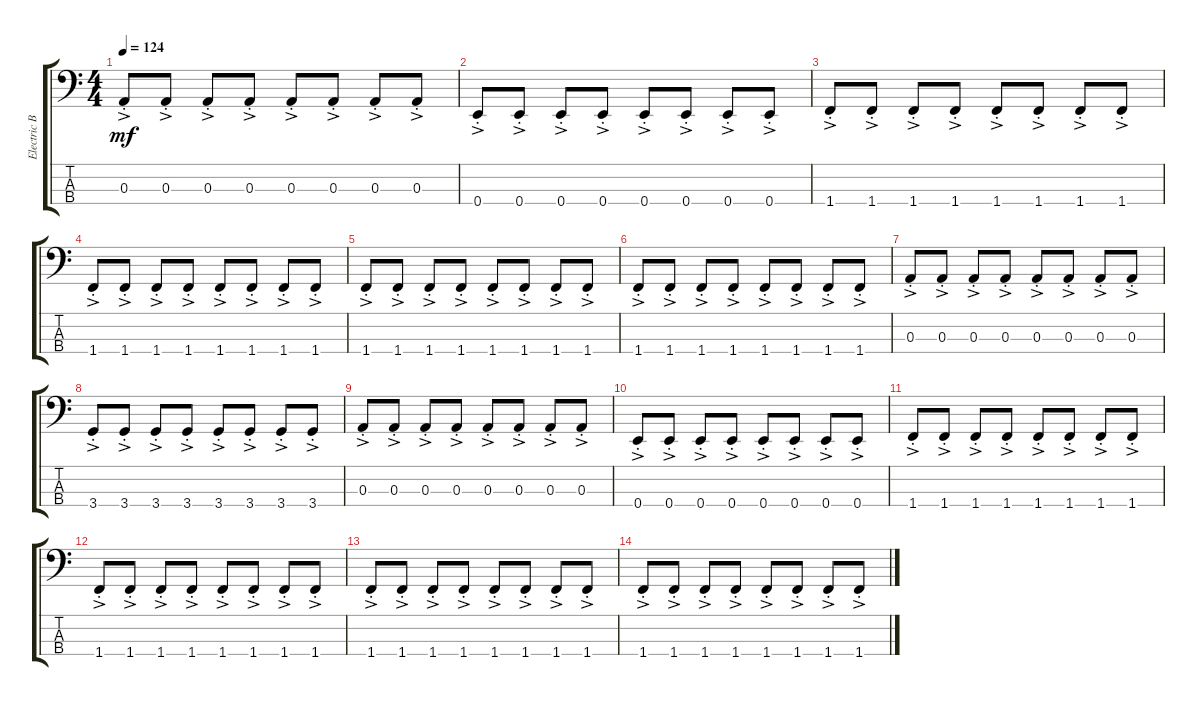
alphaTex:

\track ("Electric Bass" "Electric B") {instrument electricbassfinger}
\staff {score tabs}
\tuning (G2 D2 A1 E1) {hide}
\ts (4 4)
\tempo 124
\clef f4
\ks c
0.3{ac st}.8{dy mf} 0.3{ac st}.8 0.3{ac st}.8 0.3{ac st}.8 0.3{ac st}.8 0.3{ac st}.8 0.3{ac st}.8 0.3{ac st}.8 |
0.4{ac st}.8 0.4{ac st}.8 0.4{ac st}.8 0.4{ac st}.8 0.4{ac st}.8 0.4{ac st}.8 0.4{ac st}.8 0.4{ac st}.8 |
1.4{ac st}.8 1.4{ac st}.8 1.4{ac st}.8 1.4{ac st}.8 1.4{ac st}.8 1.4{ac st}.8 1.4{ac st}.8 1.4{ac st}.8 |
1.4{ac st}.8 1.4{ac st}.8 1.4{ac st}.8 1.4{ac st}.8 1.4{ac st}.8 1.4{ac st}.8 1.4{ac st}.8 1.4{ac st}.8 |
1.4{ac st}.8 1.4{ac st}.8 1.4{ac st}.8 1.4{ac st}.8 1.4{ac st}.8 1.4{ac st}.8 1.4{ac st}.8 1.4{ac st}.8 |
1.4{ac st}.8 1.4{ac st}.8 1.4{ac st}.8 1.4{ac st}.8 1.4{ac st}.8 1.4{ac st}.8 1.4{ac st}.8 1.4{ac st}.8 |
0.3{ac st}.8 0.3{ac st}.8 0.3{ac st}.8 0.3{ac st}.8 0.3{ac st}.8 0.3{ac st}.8 0.3{ac st}.8 0.3{ac st}.8 |
3.4{ac st}.8 3.4{ac st}.8 3.4{ac st}.8 3.4{ac st}.8 3.4{ac st}.8 3.4{ac st}.8 3.4{ac st}.8 3.4{ac st}.8 |
0.3{ac st}.8 0.3{ac st}.8 0.3{ac st}.8 0.3{ac st}.8 0.3{ac st}.8 0.3{ac st}.8 0.3{ac st}.8 0.3{ac st}.8 |
0.4{ac st}.8 0.4{ac st}.8 0.4{ac st}.8 0.4{ac st}.8 0.4{ac st}.8 0.4{ac st}.8 0.4{ac st}.8 0.4{ac st}.8 |
1.4{ac st}.8 1.4{ac st}.8 1.4{ac st}.8 1.4{ac st}.8 1.4{ac st}.8 1.4{ac st}.8 1.4{ac st}.8 1.4{ac st}.8 |
1.4{ac st}.8 1.4{ac st}.8 1.4{ac st}.8 1.4{ac st}.8 1.4{ac st}.8 1.4{ac st}.8 1.4{ac st}.8 1.4{ac st}.8 |
1.4{ac st}.8 1.4{ac st}.8 1.4{ac st}.8 1.4{ac st}.8 1.4{ac st}.8 1.4{ac st}.8 1.4{ac st}.8 1.4{ac st}.8 |
1.4{ac st}.8 1.4{ac st}.8 1.4{ac st}.8 1.4{ac st}.8 1.4{ac st}.8 1.4{ac st}.8 1.4{ac st}.8 1.4{ac st}.8
